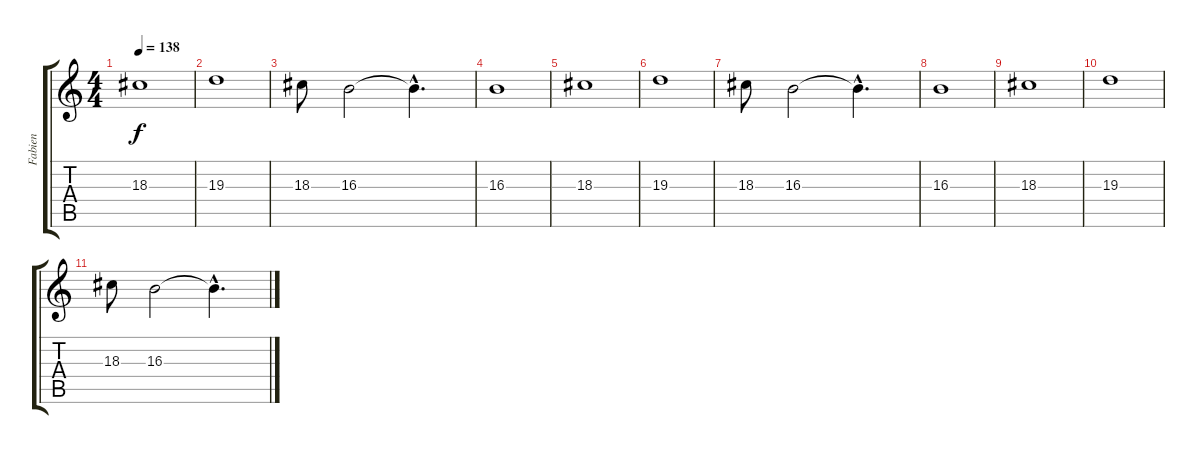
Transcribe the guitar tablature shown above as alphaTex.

\track ("Fabien" "Fabien") {instrument tenorsax}
\staff {score tabs}
\tuning (E4 B3 G3 D3 A2 E2) {hide}
\ts (4 4)
\tempo 138
\clef g2
\ks c
18.3.1{dy f} |
19.3.1 |
18.3.8 16.3.2 16.3{hac t}.4{d} |
16.3.1 |
18.3.1 |
19.3.1 |
18.3.8 16.3.2 16.3{hac t}.4{d} |
16.3.1 |
18.3.1 |
19.3.1 |
18.3.8 16.3.2 16.3{hac t}.4{d}
